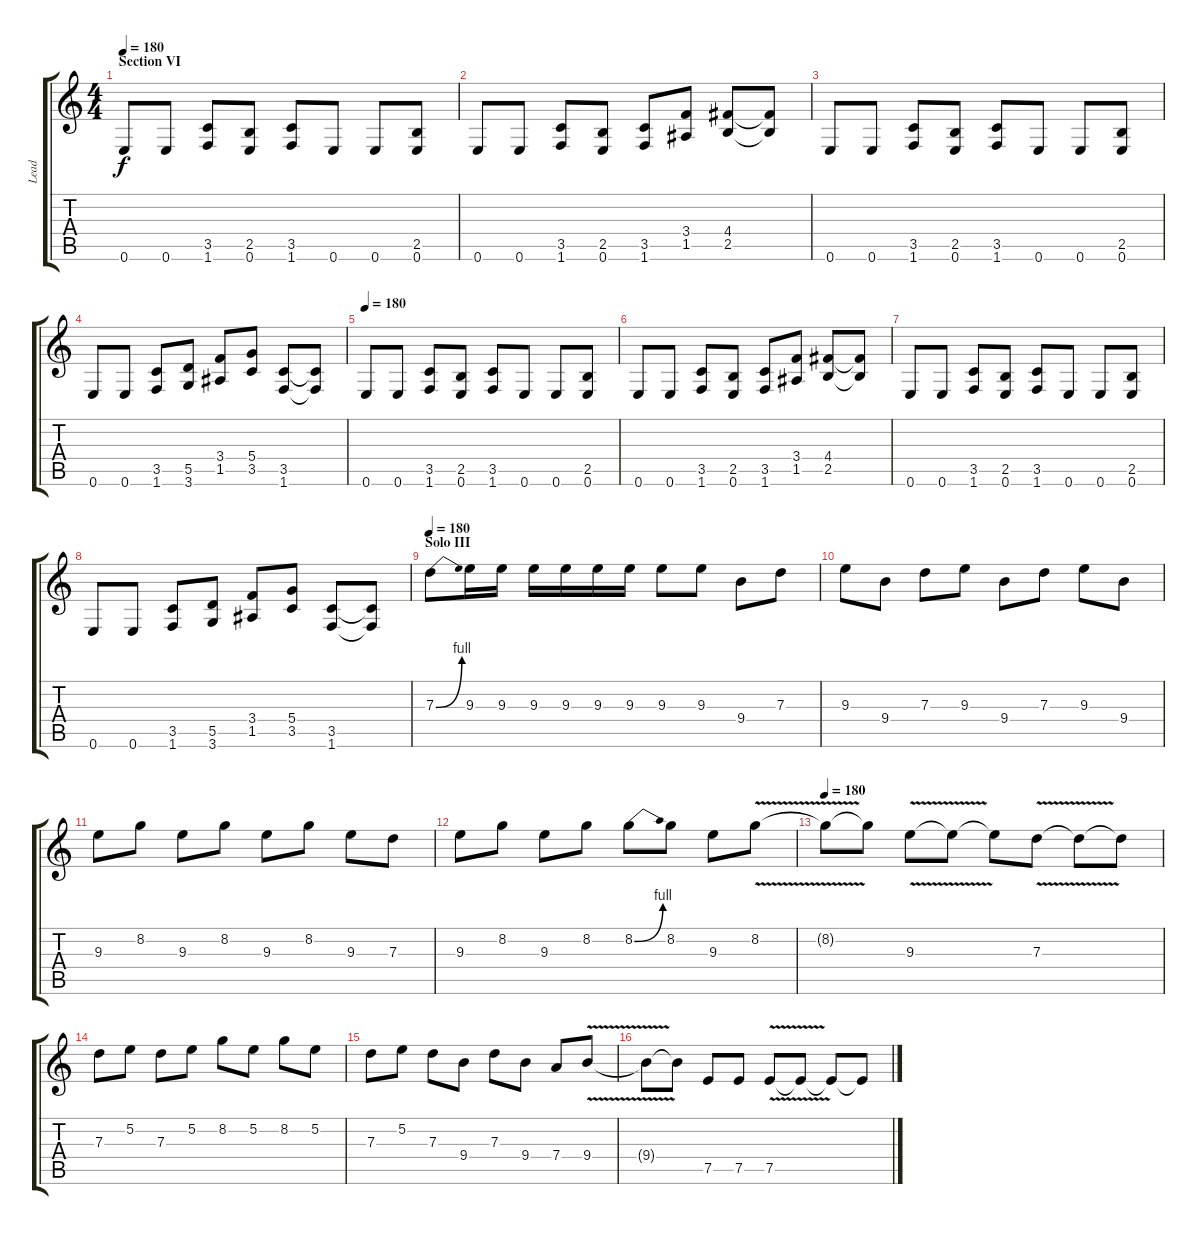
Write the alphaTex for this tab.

\track ("Lead" "Lead") {instrument distortionguitar}
\staff {score tabs}
\tuning (E4 B3 G3 D3 A2 E2) {hide}
\ts (4 4)
\section ("" "Section VI")
\tempo 200
\tempo 180
\clef g2
\ks c
0.6.8{dy f} 0.6.8 (3.5 1.6).8 (2.5 0.6).8 (3.5 1.6).8 0.6.8 0.6.8 (2.5 0.6).8 |
0.6.8 0.6.8 (3.5 1.6).8 (2.5 0.6).8 (3.5 1.6).8 (3.4 1.5).8 (4.4 2.5).8 (4.4{t} 2.5{t}).8 |
0.6.8 0.6.8 (3.5 1.6).8 (2.5 0.6).8 (3.5 1.6).8 0.6.8 0.6.8 (2.5 0.6).8 |
0.6.8 0.6.8 (3.5 1.6).8 (5.5 3.6).8 (3.4 1.5).8 (5.4 3.5).8 (3.5 1.6).8 (3.5{t} 1.6{t}).8 |
\tempo 180
0.6.8 0.6.8 (3.5 1.6).8 (2.5 0.6).8 (3.5 1.6).8 0.6.8 0.6.8 (2.5 0.6).8 |
0.6.8 0.6.8 (3.5 1.6).8 (2.5 0.6).8 (3.5 1.6).8 (3.4 1.5).8 (4.4 2.5).8 (4.4{t} 2.5{t}).8 |
0.6.8 0.6.8 (3.5 1.6).8 (2.5 0.6).8 (3.5 1.6).8 0.6.8 0.6.8 (2.5 0.6).8 |
0.6.8 0.6.8 (3.5 1.6).8 (5.5 3.6).8 (3.4 1.5).8 (5.4 3.5).8 (3.5 1.6).8 (3.5{t} 1.6{t}).8 |
\section ("" "Solo III")
\tempo 180
7.3{be (bend 0 0 60 4)}.8 9.3.16 9.3.16 9.3.16 9.3.16 9.3.16 9.3.16 9.3.8 9.3.8 9.4.8 7.3.8 |
9.3.8 9.4.8 7.3.8 9.3.8 9.4.8 7.3.8 9.3.8 9.4.8 |
9.3.8 8.2.8 9.3.8 8.2.8 9.3.8 8.2.8 9.3.8 7.3.8 |
9.3.8 8.2.8 9.3.8 8.2.8 8.2{be (bend 0 0 60 4)}.8 8.2.8 9.3.8 8.2{v}.8 |
\tempo 180
8.2{t}.8 8.2{t}.8 9.3{v}.8 9.3{t}.8 9.3{t}.8 7.3{v}.8 7.3{t}.8 7.3{t}.8 |
7.3.8 5.2.8 7.3.8 5.2.8 8.2.8 5.2.8 8.2.8 5.2.8 |
7.3.8 5.2.8 7.3.8 9.4.8 7.3.8 9.4.8 7.4.8 9.4{v}.8 |
9.4{t}.8 9.4{t}.8 7.5.8 7.5.8 7.5{v}.8 7.5{t}.8 7.5{t}.8 7.5{t}.8
